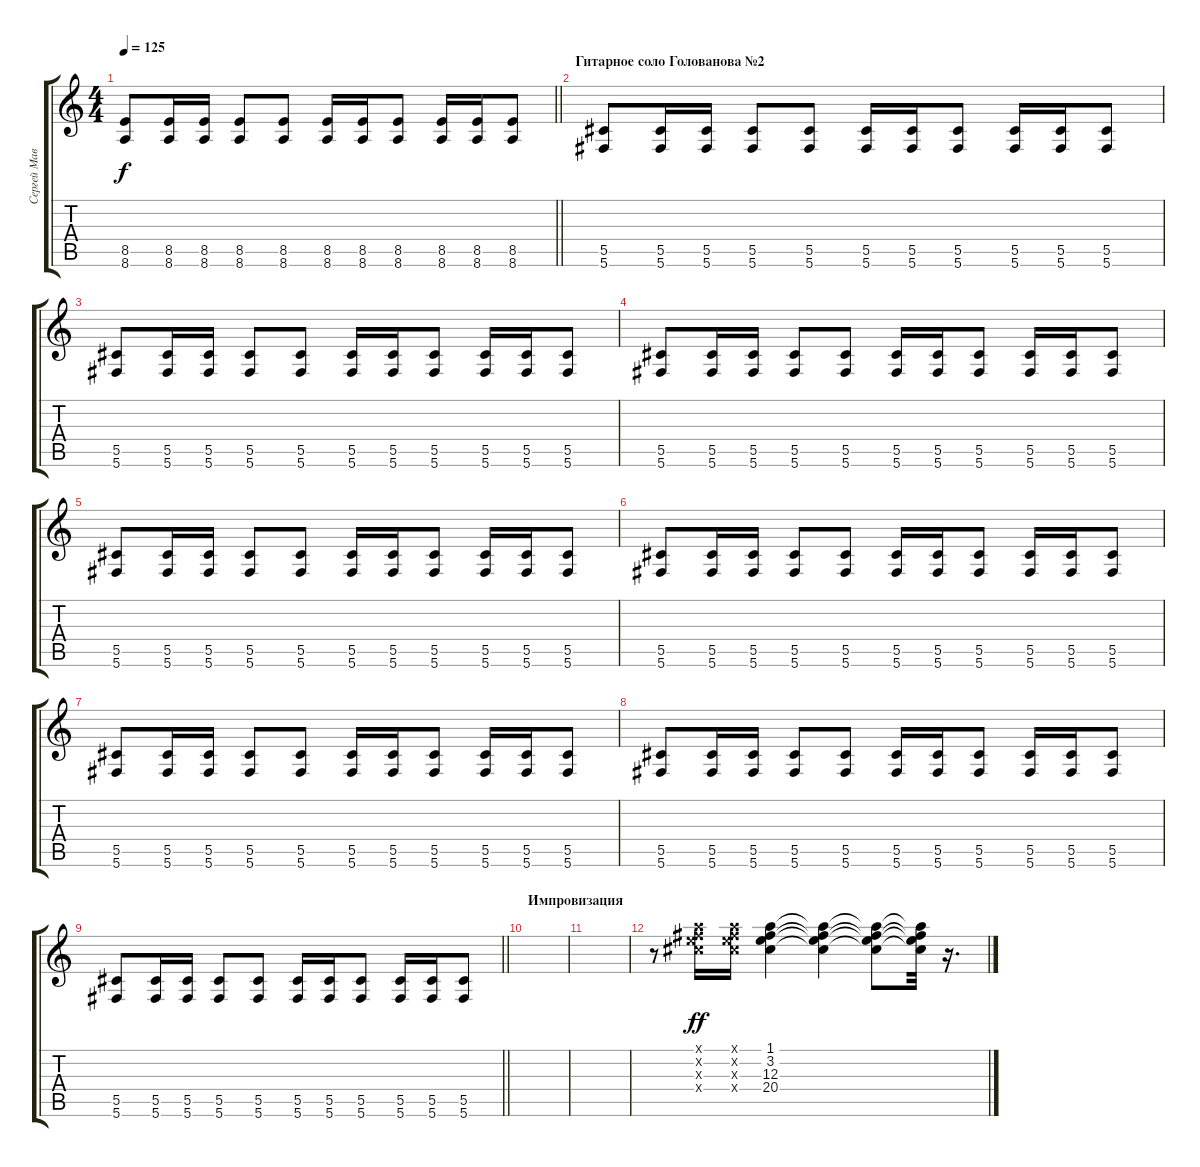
\track ("Сергей Маврин" "Сергей Мав") {instrument overdrivenguitar}
\staff {score tabs}
\tuning (Eb4 Bb3 Gb3 Db3 Ab2 Db2) {hide}
\ts (4 4)
\tempo 125
\clef g2
\barLineRight lightlight
\ks c
(8.5 8.6).8{dy f} (8.5 8.6).16 (8.5 8.6).16 (8.5 8.6).8 (8.5 8.6).8 (8.5 8.6).16 (8.5 8.6).16 (8.5 8.6).8 (8.5 8.6).16 (8.5 8.6).16 (8.5 8.6).8 |
\section ("" "Гитарное соло Голованова №2")
(5.5 5.6).8 (5.5 5.6).16 (5.5 5.6).16 (5.5 5.6).8 (5.5 5.6).8 (5.5 5.6).16 (5.5 5.6).16 (5.5 5.6).8 (5.5 5.6).16 (5.5 5.6).16 (5.5 5.6).8 |
(5.5 5.6).8 (5.5 5.6).16 (5.5 5.6).16 (5.5 5.6).8 (5.5 5.6).8 (5.5 5.6).16 (5.5 5.6).16 (5.5 5.6).8 (5.5 5.6).16 (5.5 5.6).16 (5.5 5.6).8 |
(5.5 5.6).8 (5.5 5.6).16 (5.5 5.6).16 (5.5 5.6).8 (5.5 5.6).8 (5.5 5.6).16 (5.5 5.6).16 (5.5 5.6).8 (5.5 5.6).16 (5.5 5.6).16 (5.5 5.6).8 |
(5.5 5.6).8 (5.5 5.6).16 (5.5 5.6).16 (5.5 5.6).8 (5.5 5.6).8 (5.5 5.6).16 (5.5 5.6).16 (5.5 5.6).8 (5.5 5.6).16 (5.5 5.6).16 (5.5 5.6).8 |
(5.5 5.6).8 (5.5 5.6).16 (5.5 5.6).16 (5.5 5.6).8 (5.5 5.6).8 (5.5 5.6).16 (5.5 5.6).16 (5.5 5.6).8 (5.5 5.6).16 (5.5 5.6).16 (5.5 5.6).8 |
(5.5 5.6).8 (5.5 5.6).16 (5.5 5.6).16 (5.5 5.6).8 (5.5 5.6).8 (5.5 5.6).16 (5.5 5.6).16 (5.5 5.6).8 (5.5 5.6).16 (5.5 5.6).16 (5.5 5.6).8 |
(5.5 5.6).8 (5.5 5.6).16 (5.5 5.6).16 (5.5 5.6).8 (5.5 5.6).8 (5.5 5.6).16 (5.5 5.6).16 (5.5 5.6).8 (5.5 5.6).16 (5.5 5.6).16 (5.5 5.6).8 |
\barLineRight lightlight
(5.5 5.6).8 (5.5 5.6).16 (5.5 5.6).16 (5.5 5.6).8 (5.5 5.6).8 (5.5 5.6).16 (5.5 5.6).16 (5.5 5.6).8 (5.5 5.6).16 (5.5 5.6).16 (5.5 5.6).8 |
\section ("" "Импровизация")
|
|
r.8 (1.1{x} 3.2{x} 12.3{x} 20.4{x}).16{dy ff instrument distortionguitar} (1.1{x} 3.2{x} 12.3{x} 20.4{x}).16 (1.1 3.2 12.3 20.4).4 (1.1{t} 3.2{t} 12.3{t} 20.4{t}).4 (1.1{t} 3.2{t} 12.3{t} 20.4{t}).8 (1.1{t} 3.2{t} 12.3{t} 20.4{t}).32 r.16{d}
